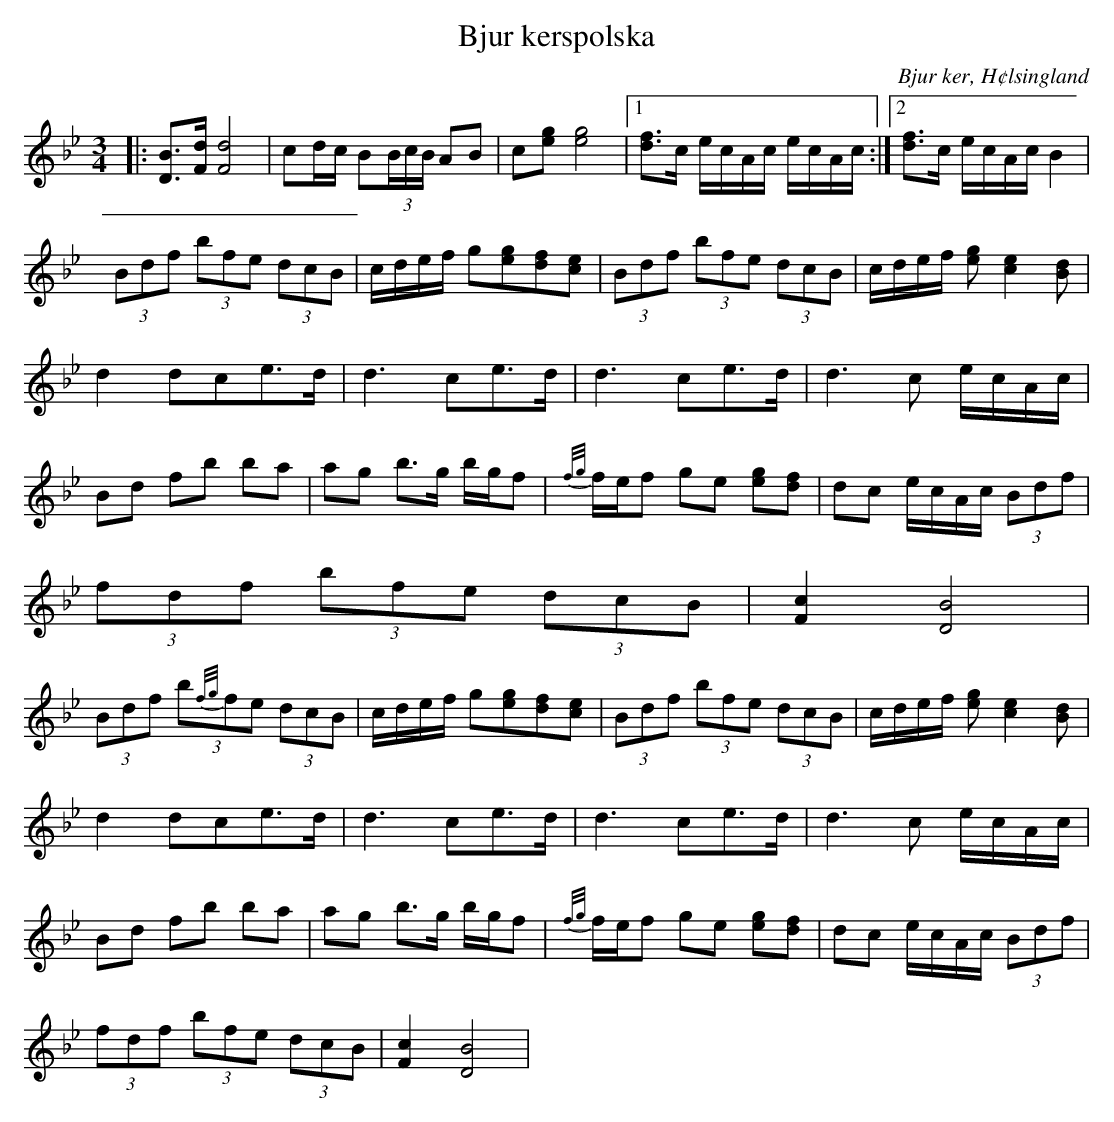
X:1
T: Bjur kerspolska
O: Bjur ker, H¢lsingland
M: 3/4
L: 1/8
K: Bb
V:1
V:1
|:[DB]>[Fd] [F4d4]|cd/c/ B(3B/c/B/ AB|c[eg] [e4g4]  |1[df]>c e/c/A/c/ e/c/A/c/:|2[df]>c e/c/A/c/ B2|
(3Bdf  (3bfe (3dcB |c/d/e/f/ g[eg][df][ce]|(3Bdf  (3bfe (3dcB |c/d/e/f/ [eg][c2e2][Bd]|
d2 dce>d|d3 ce>d|d3 ce>d|d3 c e/c/A/c/ |
Bd fb ba|ag b>g b/g/f|{f/g/}f/e/f ge [eg][df]|dc e/c/A/c/ (3Bdf|
(3fdf (3bfe (3dcB|[F2c2] [D4B4]|
(3Bdf  (3b{f/g/}fe (3dcB |c/d/e/f/ g[eg][df][ce]|(3Bdf  (3bfe (3dcB |c/d/e/f/ [eg][c2e2][Bd]|
d2 dce>d|d3 ce>d|d3 ce>d|d3 c e/c/A/c/ |
Bd fb ba|ag b>g b/g/f|{f/g/}f/e/f ge [eg][df]|dc e/c/A/c/ (3Bdf|
(3fdf (3bfe (3dcB|[F2c2] [D4B4]|
